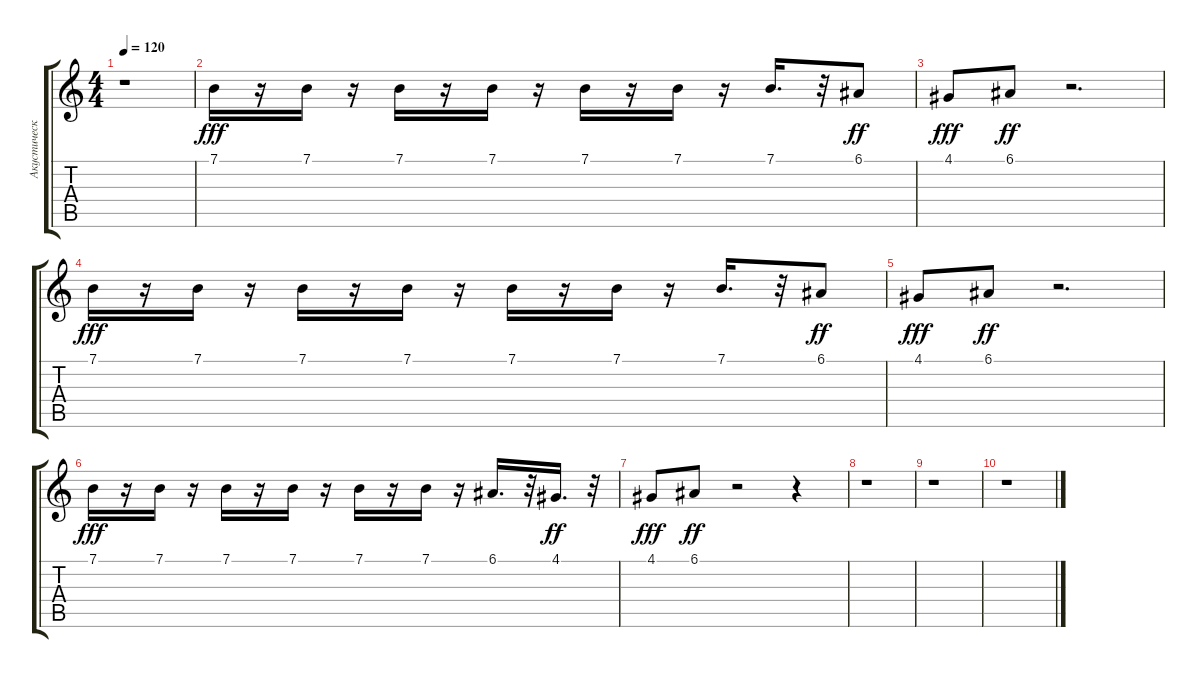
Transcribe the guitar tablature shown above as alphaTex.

\track ("Акустический Гранд Роял" "Акустическ") {instrument acousticgrandpiano}
\staff {score tabs}
\tuning (E4 B3 G3 D3 A2 E2) {hide}
\ts (4 4)
\tempo 120
\clef g2
\ks c
r.1{dy ff} |
7.1.16{dy fff} r.16 7.1.16 r.16 7.1.16 r.16 7.1.16 r.16 7.1.16 r.16 7.1.16 r.16 7.1.16{d} r.32 6.1.8{dy ff} |
4.1.8{dy fff} 6.1.8{dy ff} r.2{d} |
7.1.16{dy fff} r.16 7.1.16 r.16 7.1.16 r.16 7.1.16 r.16 7.1.16 r.16 7.1.16 r.16 7.1.16{d} r.32 6.1.8{dy ff} |
4.1.8{dy fff} 6.1.8{dy ff} r.2{d} |
7.1.16{dy fff} r.16 7.1.16 r.16 7.1.16 r.16 7.1.16 r.16 7.1.16 r.16 7.1.16 r.16 6.1.16{d} r.32 4.1.16{d dy ff} r.32 |
4.1.8{dy fff} 6.1.8{dy ff} r.2 r.4 |
r.1 |
r.1 |
r.1
